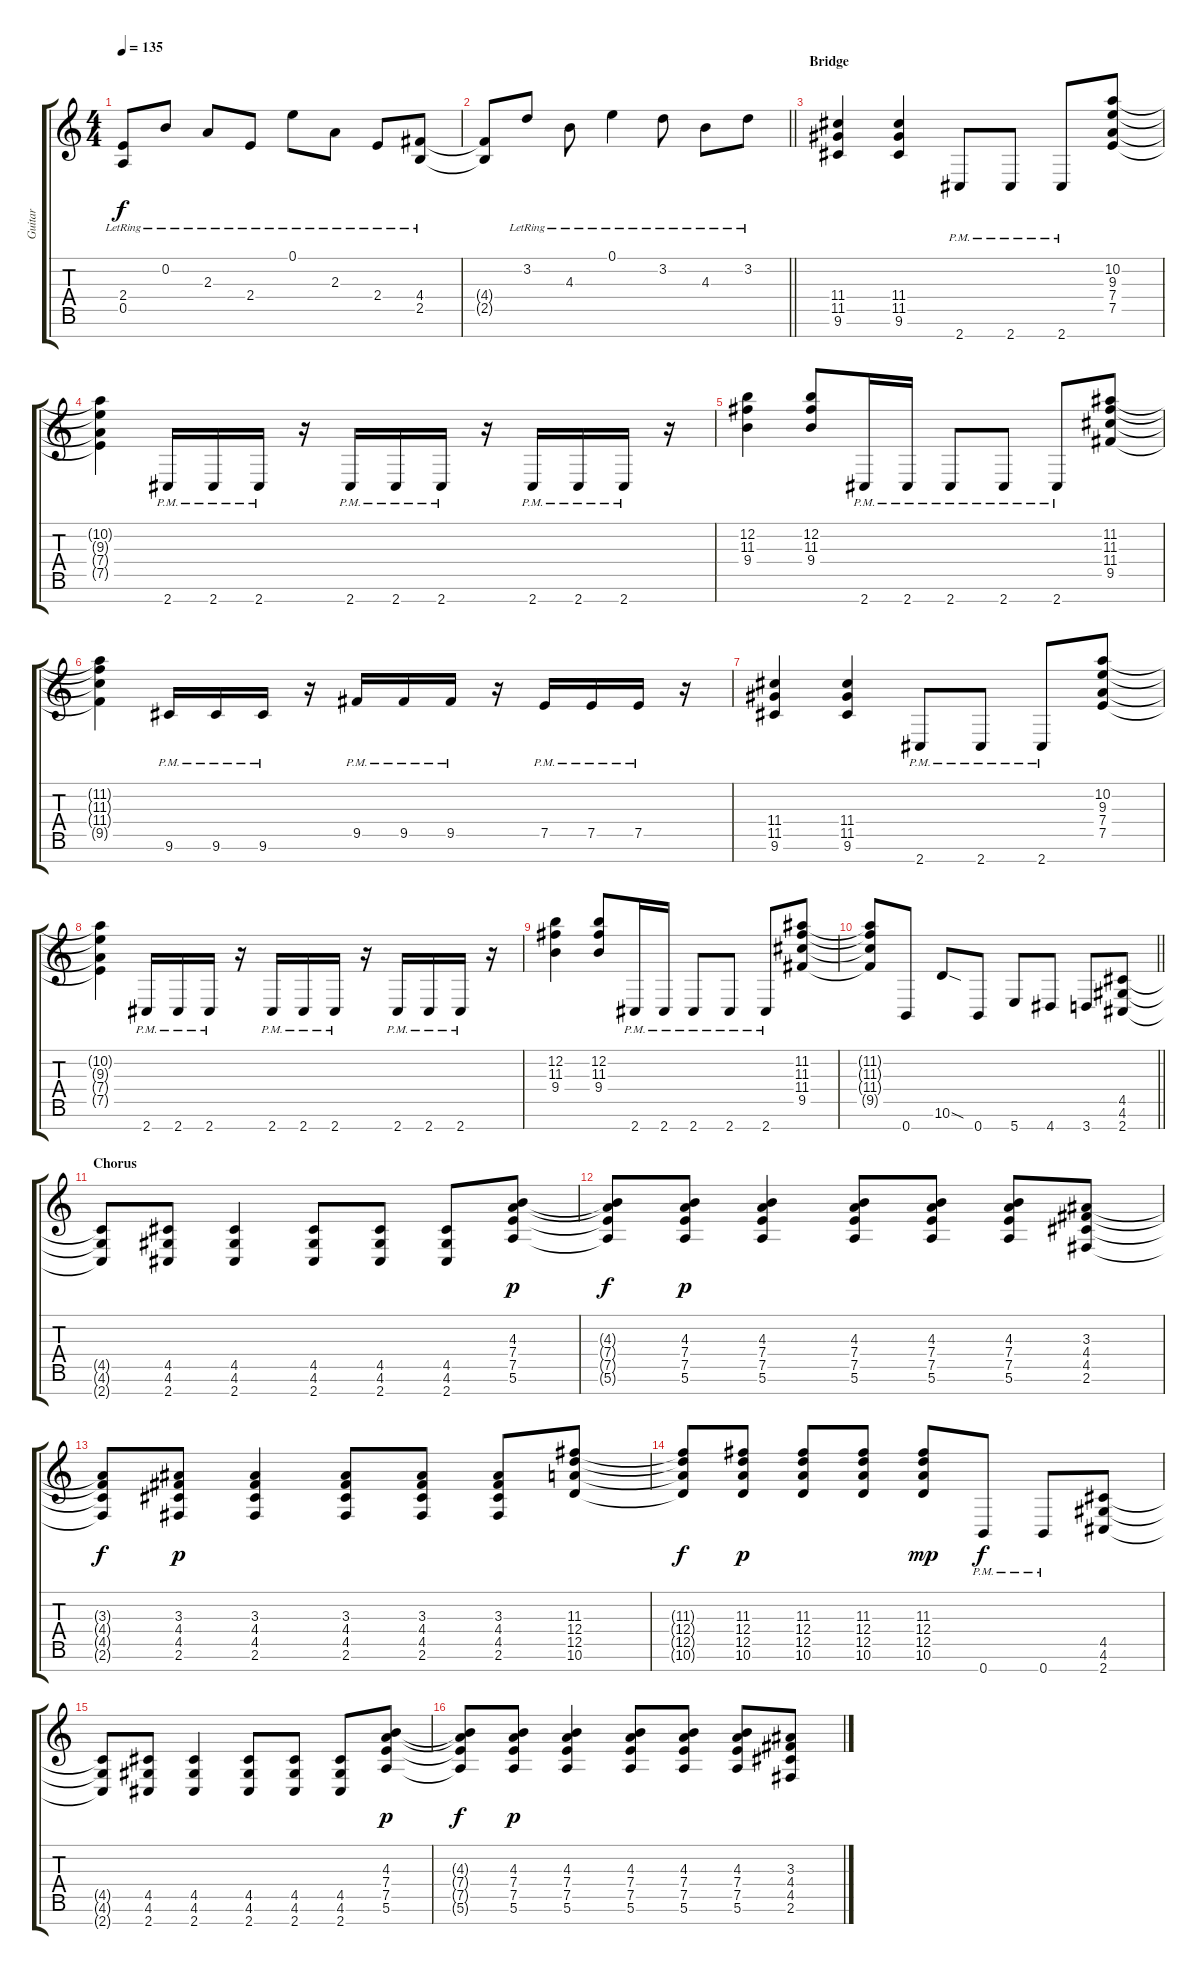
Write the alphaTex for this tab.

\track ("Guitar" "Guitar") {instrument distortionguitar}
\staff {score tabs}
\tuning (E4 B3 G3 D3 A2 E2 B1) {hide}
\ts (4 4)
\tempo 135
\clef g2
\ks c
(2.4{lr} 0.5{lr}).8{dy f} 0.2{lr}.8 2.3{lr}.8 2.4{lr}.8 0.1{lr}.8 2.3{lr}.8 2.4{lr}.8 (4.4{lr} 2.5{lr}).8 |
\barLineRight lightlight
(4.4{t} 2.5{t}).8 3.2{lr}.8 4.3{lr}.8 0.1{lr}.4 3.2{lr}.8 4.3{lr}.8 3.2{lr}.8 |
\section ("" "Bridge")
(11.4 11.5 9.6).4{balance 0 instrument distortionguitar} (11.4 11.5 9.6).4 2.7{pm}.8 2.7{pm}.8 2.7{pm}.8 (10.2 9.3 7.4 7.5).8 |
(10.2{t} 9.3{t} 7.4{t} 7.5{t}).4 2.7{pm}.16 2.7{pm}.16 2.7{pm}.16 r.16 2.7{pm}.16 2.7{pm}.16 2.7{pm}.16 r.16 2.7{pm}.16 2.7{pm}.16 2.7{pm}.16 r.16 |
(12.2 11.3 9.4).4 (12.2 11.3 9.4).8 2.7{pm}.16 2.7{pm}.16 2.7{pm}.8 2.7{pm}.8 2.7{pm}.8 (11.2 11.3 11.4 9.5).8 |
(11.2{t} 11.3{t} 11.4{t} 9.5{t}).4 9.6{pm}.16 9.6{pm}.16 9.6{pm}.16 r.16 9.5{pm}.16 9.5{pm}.16 9.5{pm}.16 r.16 7.5{pm}.16 7.5{pm}.16 7.5{pm}.16 r.16 |
(11.4 11.5 9.6).4 (11.4 11.5 9.6).4 2.7{pm}.8 2.7{pm}.8 2.7{pm}.8 (10.2 9.3 7.4 7.5).8 |
(10.2{t} 9.3{t} 7.4{t} 7.5{t}).4 2.7{pm}.16 2.7{pm}.16 2.7{pm}.16 r.16 2.7{pm}.16 2.7{pm}.16 2.7{pm}.16 r.16 2.7{pm}.16 2.7{pm}.16 2.7{pm}.16 r.16 |
(12.2 11.3 9.4).4 (12.2 11.3 9.4).8 2.7{pm}.16 2.7{pm}.16 2.7{pm}.8 2.7{pm}.8 2.7{pm}.8 (11.2 11.3 11.4 9.5).8 |
\barLineRight lightlight
(11.2{t} 11.3{t} 11.4{t} 9.5{t}).8 0.7.8 10.6{sod}.8 0.7.8 5.7.8 4.7.8 3.7.8 (4.5 4.6 2.7).8 |
\section ("" "Chorus")
(4.5{t} 4.6{t} 2.7{t}).8 (4.5 4.6 2.7).8 (4.5 4.6 2.7).4 (4.5 4.6 2.7).8 (4.5 4.6 2.7).8 (4.5 4.6 2.7).8 (4.3 7.4 7.5 5.6).8{dy p} |
(4.3{t} 7.4{t} 7.5{t} 5.6{t}).8{dy f} (4.3 7.4 7.5 5.6).8{dy p} (4.3 7.4 7.5 5.6).4 (4.3 7.4 7.5 5.6).8 (4.3 7.4 7.5 5.6).8 (4.3 7.4 7.5 5.6).8 (3.3 4.4 4.5 2.6).8 |
(3.3{t} 4.4{t} 4.5{t} 2.6{t}).8{dy f} (3.3 4.4 4.5 2.6).8{dy p} (3.3 4.4 4.5 2.6).4 (3.3 4.4 4.5 2.6).8 (3.3 4.4 4.5 2.6).8 (3.3 4.4 4.5 2.6).8 (11.3 12.4 12.5 10.6).8 |
(11.3{t} 12.4{t} 12.5{t} 10.6{t}).8{dy f} (11.3 12.4 12.5 10.6).8{dy p} (11.3 12.4 12.5 10.6).8 (11.3 12.4 12.5 10.6).8 (11.3 12.4 12.5 10.6).8{dy mp} 0.7{pm}.8{dy f} 0.7{pm}.8 (4.5 4.6 2.7).8 |
(4.5{t} 4.6{t} 2.7{t}).8 (4.5 4.6 2.7).8 (4.5 4.6 2.7).4 (4.5 4.6 2.7).8 (4.5 4.6 2.7).8 (4.5 4.6 2.7).8 (4.3 7.4 7.5 5.6).8{dy p} |
(4.3{t} 7.4{t} 7.5{t} 5.6{t}).8{dy f} (4.3 7.4 7.5 5.6).8{dy p} (4.3 7.4 7.5 5.6).4 (4.3 7.4 7.5 5.6).8 (4.3 7.4 7.5 5.6).8 (4.3 7.4 7.5 5.6).8 (3.3 4.4 4.5 2.6).8
